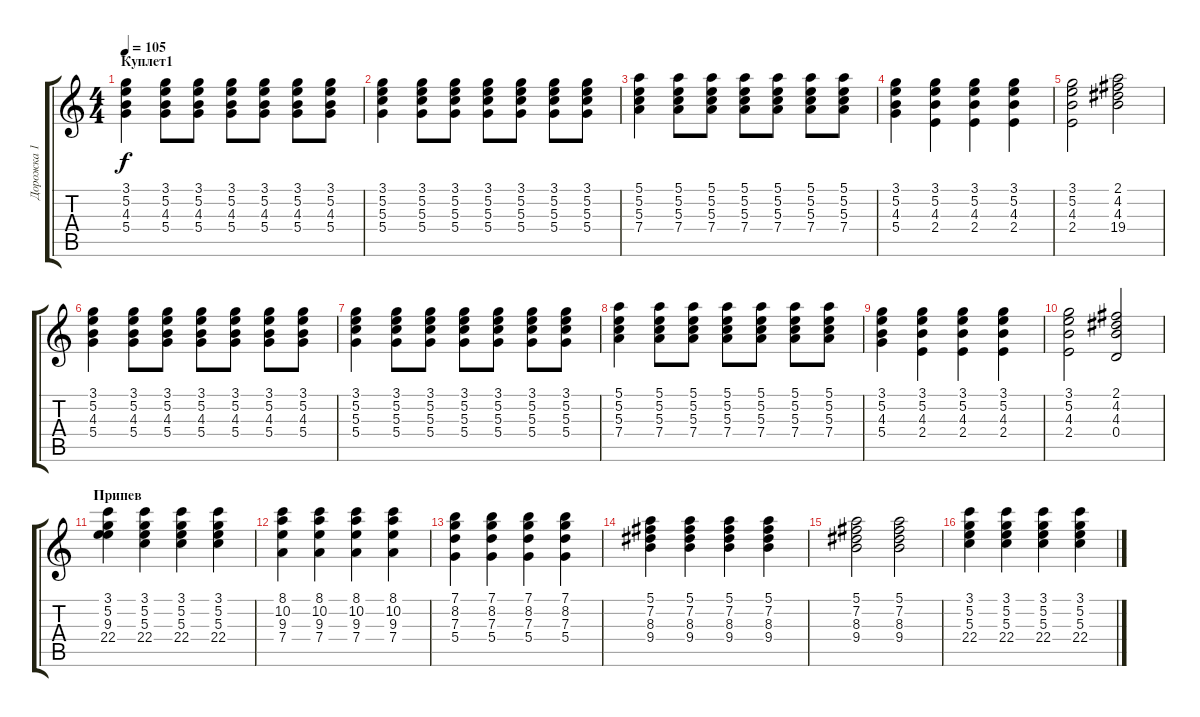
\track ("Дорожка 1" "Дорожка 1") {instrument acousticguitarnylon}
\staff {score tabs}
\tuning (E4 B3 G3 D3 A2 E2) {hide}
\ts (4 4)
\section ("" "Куплет1")
\tempo 105
\clef g2
\ks c
(3.1 5.2 4.3 5.4).4{dy f instrument acousticguitarnylon} (3.1 5.2 4.3 5.4).8 (3.1 5.2 4.3 5.4).8 (3.1 5.2 4.3 5.4).8 (3.1 5.2 4.3 5.4).8 (3.1 5.2 4.3 5.4).8 (3.1 5.2 4.3 5.4).8 |
(3.1 5.2 5.3 5.4).4 (3.1 5.2 5.3 5.4).8 (3.1 5.2 5.3 5.4).8 (3.1 5.2 5.3 5.4).8 (3.1 5.2 5.3 5.4).8 (3.1 5.2 5.3 5.4).8 (3.1 5.2 5.3 5.4).8 |
(5.1 5.2 5.3 7.4).4 (5.1 5.2 5.3 7.4).8 (5.1 5.2 5.3 7.4).8 (5.1 5.2 5.3 7.4).8 (5.1 5.2 5.3 7.4).8 (5.1 5.2 5.3 7.4).8 (5.1 5.2 5.3 7.4).8 |
(3.1 5.2 4.3 5.4).4 (3.1 5.2 4.3 2.4).4 (3.1 5.2 4.3 2.4).4 (3.1 5.2 4.3 2.4).4 |
(3.1 5.2 4.3 2.4).2 (2.1 4.2 4.3 19.4).2 |
(3.1 5.2 4.3 5.4).4 (3.1 5.2 4.3 5.4).8 (3.1 5.2 4.3 5.4).8 (3.1 5.2 4.3 5.4).8 (3.1 5.2 4.3 5.4).8 (3.1 5.2 4.3 5.4).8 (3.1 5.2 4.3 5.4).8 |
(3.1 5.2 5.3 5.4).4 (3.1 5.2 5.3 5.4).8 (3.1 5.2 5.3 5.4).8 (3.1 5.2 5.3 5.4).8 (3.1 5.2 5.3 5.4).8 (3.1 5.2 5.3 5.4).8 (3.1 5.2 5.3 5.4).8 |
(5.1 5.2 5.3 7.4).4 (5.1 5.2 5.3 7.4).8 (5.1 5.2 5.3 7.4).8 (5.1 5.2 5.3 7.4).8 (5.1 5.2 5.3 7.4).8 (5.1 5.2 5.3 7.4).8 (5.1 5.2 5.3 7.4).8 |
(3.1 5.2 4.3 5.4).4 (3.1 5.2 4.3 2.4).4 (3.1 5.2 4.3 2.4).4 (3.1 5.2 4.3 2.4).4 |
(3.1 5.2 4.3 2.4).2 (2.1 4.2 4.3 0.4).2 |
\section ("" "Припев")
(3.1 5.2 9.3 22.4).4 (3.1 5.2 5.3 22.4).4 (3.1 5.2 5.3 22.4).4 (3.1 5.2 5.3 22.4).4 |
(8.1 10.2 9.3 7.4).4 (8.1 10.2 9.3 7.4).4 (8.1 10.2 9.3 7.4).4 (8.1 10.2 9.3 7.4).4 |
(7.1 8.2 7.3 5.4).4 (7.1 8.2 7.3 5.4).4 (7.1 8.2 7.3 5.4).4 (7.1 8.2 7.3 5.4).4 |
(5.1 7.2 8.3 9.4).4 (5.1 7.2 8.3 9.4).4 (5.1 7.2 8.3 9.4).4 (5.1 7.2 8.3 9.4).4 |
(5.1 7.2 8.3 9.4).2 (5.1 7.2 8.3 9.4).2 |
(3.1 5.2 5.3 22.4).4 (3.1 5.2 5.3 22.4).4 (3.1 5.2 5.3 22.4).4 (3.1 5.2 5.3 22.4).4
